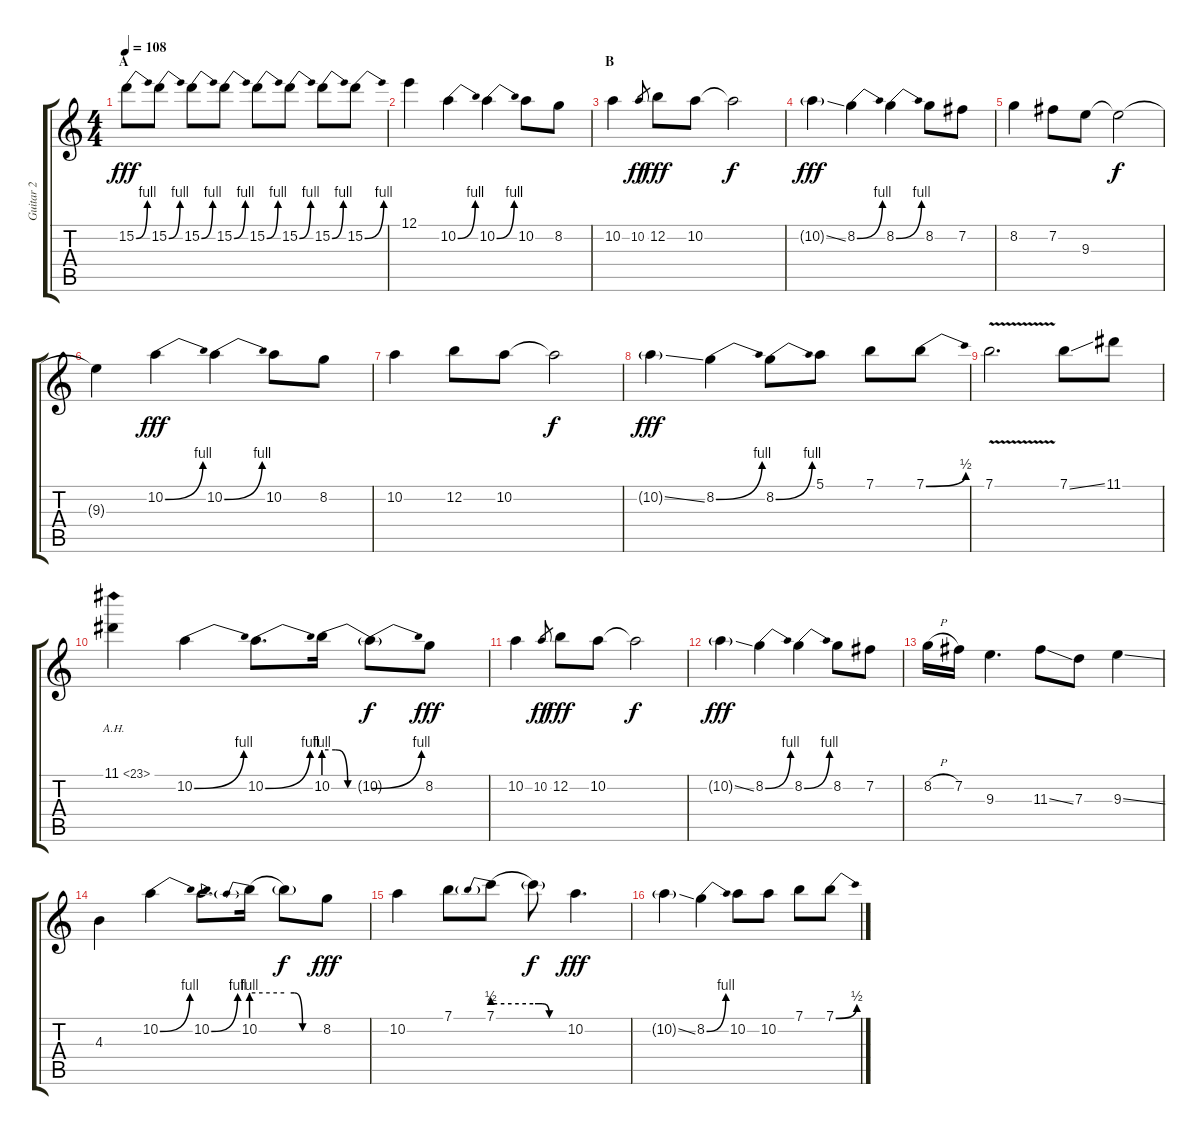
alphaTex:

\track ("Guitar 2" "Guitar 2") {instrument overdrivenguitar}
\staff {score tabs}
\tuning (E4 B3 G3 D3 A2 E2) {hide}
\ts (4 4)
\section ("" "A")
\tempo 108
\clef g2
\ks c
15.2{be (bend 0 0 60 4)}.8{dy fff instrument overdrivenguitar} 15.2{be (bend 0 0 60 4)}.8 15.2{be (bend 0 0 60 4)}.8 15.2{be (bend 0 0 60 4)}.8 15.2{be (bend 0 0 60 4)}.8 15.2{be (bend 0 0 60 4)}.8 15.2{be (bend 0 0 60 4)}.8 15.2{be (bend 0 0 60 4)}.8 |
12.1.4 10.2{be (bend 0 0 60 4)}.4 10.2{be (bend 0 0 60 4)}.4 10.2.8 8.2.8 |
\section ("" "B")
10.2.4 10.2.8{gr dy ff} 12.2.8{dy fff} 10.2.8 10.2{t}.2{dy f} |
10.2{ss g}.4{dy fff} 8.2{be (bend 0 0 60 4)}.4 8.2{be (bend 0 0 60 4)}.4 8.2.8 7.2.8 |
8.2.4 7.2.8 9.3.8 9.3{t}.2{dy f} |
9.3{t}.4 10.2{be (bend 0 0 60 4)}.4{dy fff} 10.2{be (bend 0 0 60 4)}.4 10.2.8 8.2.8 |
10.2.4 12.2.8 10.2.8 10.2{t}.2{dy f} |
10.2{ss g}.4{dy fff} 8.2{be (bend 0 0 60 4)}.4 8.2{be (bend 0 0 60 4)}.8 5.1.8 7.1.8 7.1{be (bend 0 0 60 2)}.8 |
7.1{v}.2{d} 7.1{ss}.8 11.1.8 |
11.1{ah 12}.4 10.2{be (bend 0 0 60 4)}.4 10.2{be (bend 0 0 60 4)}.8{d} 10.2{be (custom 0 4 15 4 30 0 60 0)}.16 10.2{be (bend 0 0 60 4) t}.8{dy f} 8.2.8{dy fff} |
10.2.4 10.2.8{gr dy ff} 12.2.8{dy fff} 10.2.8 10.2{t}.2{dy f} |
10.2{ss g}.4{dy fff} 8.2{be (bend 0 0 60 4)}.4 8.2{be (bend 0 0 60 4)}.4 8.2.8 7.2.8 |
8.2{h}.16 7.2.16 9.3.4{d} 11.3{ss}.8 7.3.8 9.3{ss}.4 |
4.3.4 10.2{be (bend 0 0 60 4)}.4 10.2{be (bend 0 0 60 4)}.8{d} 10.2{be (prebend 0 4 60 4)}.16 10.2{be (custom 0 4 15 4 30 0 60 0) t}.8{dy f} 8.2.8{dy fff} |
10.2.4 7.1.8 7.1{be (prebend 0 2 60 2)}.8 7.1{be (custom 0 2 15 2 30 0 60 0) t}.8{dy f} 10.2.4{d dy fff} |
10.2{ss g}.4 8.2{be (bend 0 0 60 4)}.4 10.2.8 10.2.8 7.1.8 7.1{be (bend 0 0 60 2)}.8
